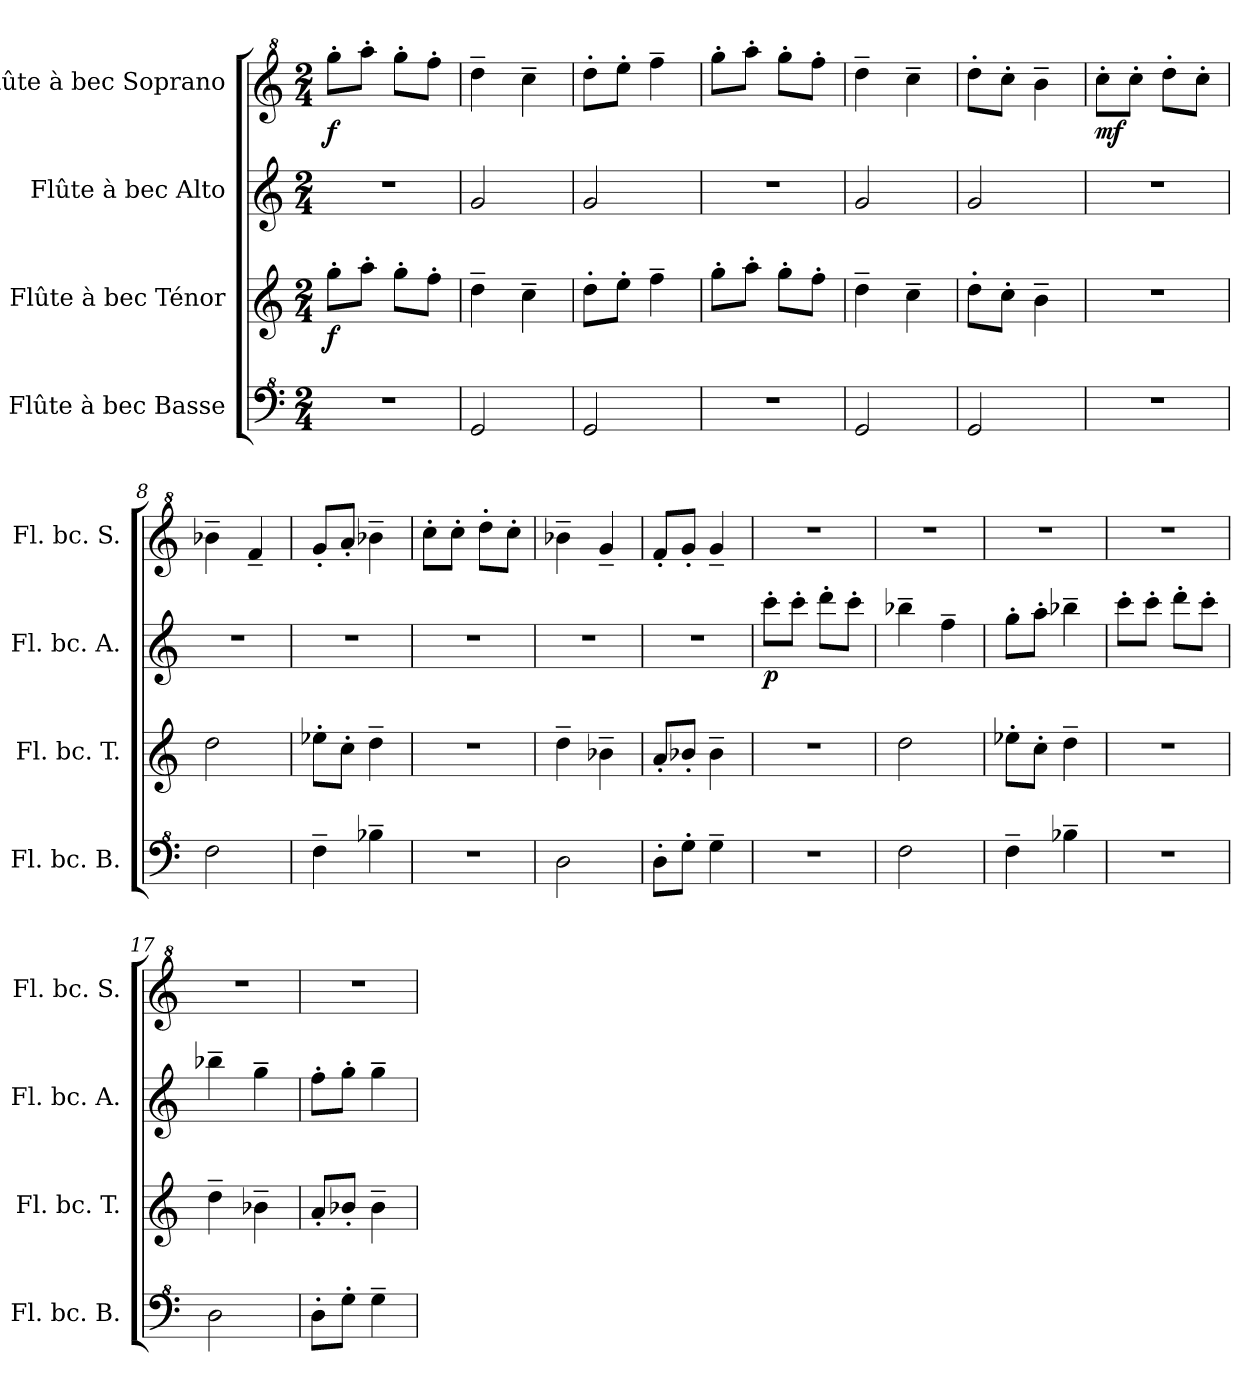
**kern	**kern	**dynam	**kern	**dynam	**kern	**dynam
*part4	*part3	*part3	*part2	*part2	*part1	*part1
*staff4	*staff3	*staff3	*staff2	*staff2	*staff1	*staff1
*I"Flûte à bec Basse	*I"Flûte à bec Ténor	*	*I"Flûte à bec Alto	*	*I"Flûte à bec Soprano	*
*I'Fl. bc. B.	*I'Fl. bc. T.	*	*I'Fl. bc. A.	*	*I'Fl. bc. S.	*
*clefF^4	*clefG2	*	*clefG2	*	*clefG^2	*
*k[]	*k[]	*	*k[]	*	*k[]	*
*M2/4	*M2/4	*	*M2/4	*	*M2/4	*
=1	=1	=1	=1	=1	=1	=1
!	!	!LO:DY:b	!	!	!	!LO:DY:b
2r	8gg'\L	f	2r	.	8ggg'\L	f
.	8aa'\J	.	.	.	8aaa'\J	.
.	8gg'\L	.	.	.	8ggg'\L	.
.	8ff'\J	.	.	.	8fff'\J	.
=2	=2	=2	=2	=2	=2	=2
2G/	4dd~\	.	2g/	.	4ddd~\	.
.	4cc~\	.	.	.	4ccc~\	.
=3	=3	=3	=3	=3	=3	=3
2G/	8dd'\L	.	2g/	.	8ddd'\L	.
.	8ee'\J	.	.	.	8eee'\J	.
.	4ff~\	.	.	.	4fff~\	.
=4	=4	=4	=4	=4	=4	=4
2r	8gg'\L	.	2r	.	8ggg'\L	.
.	8aa'\J	.	.	.	8aaa'\J	.
.	8gg'\L	.	.	.	8ggg'\L	.
.	8ff'\J	.	.	.	8fff'\J	.
=5	=5	=5	=5	=5	=5	=5
2G/	4dd~\	.	2g/	.	4ddd~\	.
.	4cc~\	.	.	.	4ccc~\	.
=6	=6	=6	=6	=6	=6	=6
2G/	8dd'\L	.	2g/	.	8ddd'\L	.
.	8cc'\J	.	.	.	8ccc'\J	.
.	4b~\	.	.	.	4bb~\	.
=7	=7	=7	=7	=7	=7	=7
!	!	!	!	!	!	!LO:DY:b
2r	2r	.	2r	.	8ccc'\L	mf
.	.	.	.	.	8ccc'\J	.
.	.	.	.	.	8ddd'\L	.
.	.	.	.	.	8ccc'\J	.
=8	=8	=8	=8	=8	=8	=8
2f\	2dd\	.	2r	.	4bb-X~\	.
.	.	.	.	.	4ff~/	.
=9	=9	=9	=9	=9	=9	=9
4f~\	8ee-X'\L	.	2r	.	8gg'/L	.
.	8cc'\J	.	.	.	8aa'/J	.
4b-X~\	4dd~\	.	.	.	4bb-X~\	.
=10	=10	=10	=10	=10	=10	=10
2r	2r	.	2r	.	8ccc'\L	.
.	.	.	.	.	8ccc'\J	.
.	.	.	.	.	8ddd'\L	.
.	.	.	.	.	8ccc'\J	.
=11	=11	=11	=11	=11	=11	=11
2d\	4dd~\	.	2r	.	4bb-X~\	.
.	4b-X~\	.	.	.	4gg~/	.
=12	=12	=12	=12	=12	=12	=12
8d'\L	8a'/L	.	2r	.	8ff'/L	.
8g'\J	8b-X'/J	.	.	.	8gg'/J	.
4g~\	4b-~\	.	.	.	4gg~/	.
!!LO:LB:g=z
=13	=13	=13	=13	=13	=13	=13
!	!	!	!	!LO:DY:b	!	!
2r	2r	.	8ccc'\L	p	2r	.
.	.	.	8ccc'\J	.	.	.
.	.	.	8ddd'\L	.	.	.
.	.	.	8ccc'\J	.	.	.
=14	=14	=14	=14	=14	=14	=14
2f\	2dd\	.	4bb-X~\	.	2r	.
.	.	.	4ff~\	.	.	.
=15	=15	=15	=15	=15	=15	=15
4f~\	8ee-X'\L	.	8gg'\L	.	2r	.
.	8cc'\J	.	8aa'\J	.	.	.
4b-X~\	4dd~\	.	4bb-X~\	.	.	.
=16	=16	=16	=16	=16	=16	=16
2r	2r	.	8ccc'\L	.	2r	.
.	.	.	8ccc'\J	.	.	.
.	.	.	8ddd'\L	.	.	.
.	.	.	8ccc'\J	.	.	.
=17	=17	=17	=17	=17	=17	=17
2d\	4dd~\	.	4bb-X~\	.	2r	.
.	4b-X~\	.	4gg~\	.	.	.
=18	=18	=18	=18	=18	=18	=18
8d'\L	8a'/L	.	8ff'\L	.	2r	.
8g'\J	8b-X'/J	.	8gg'\J	.	.	.
4g~\	4b-~\	.	4gg~\	.	.	.
=	=	=	=	=	=	=
*-	*-	*-	*-	*-	*-	*-
